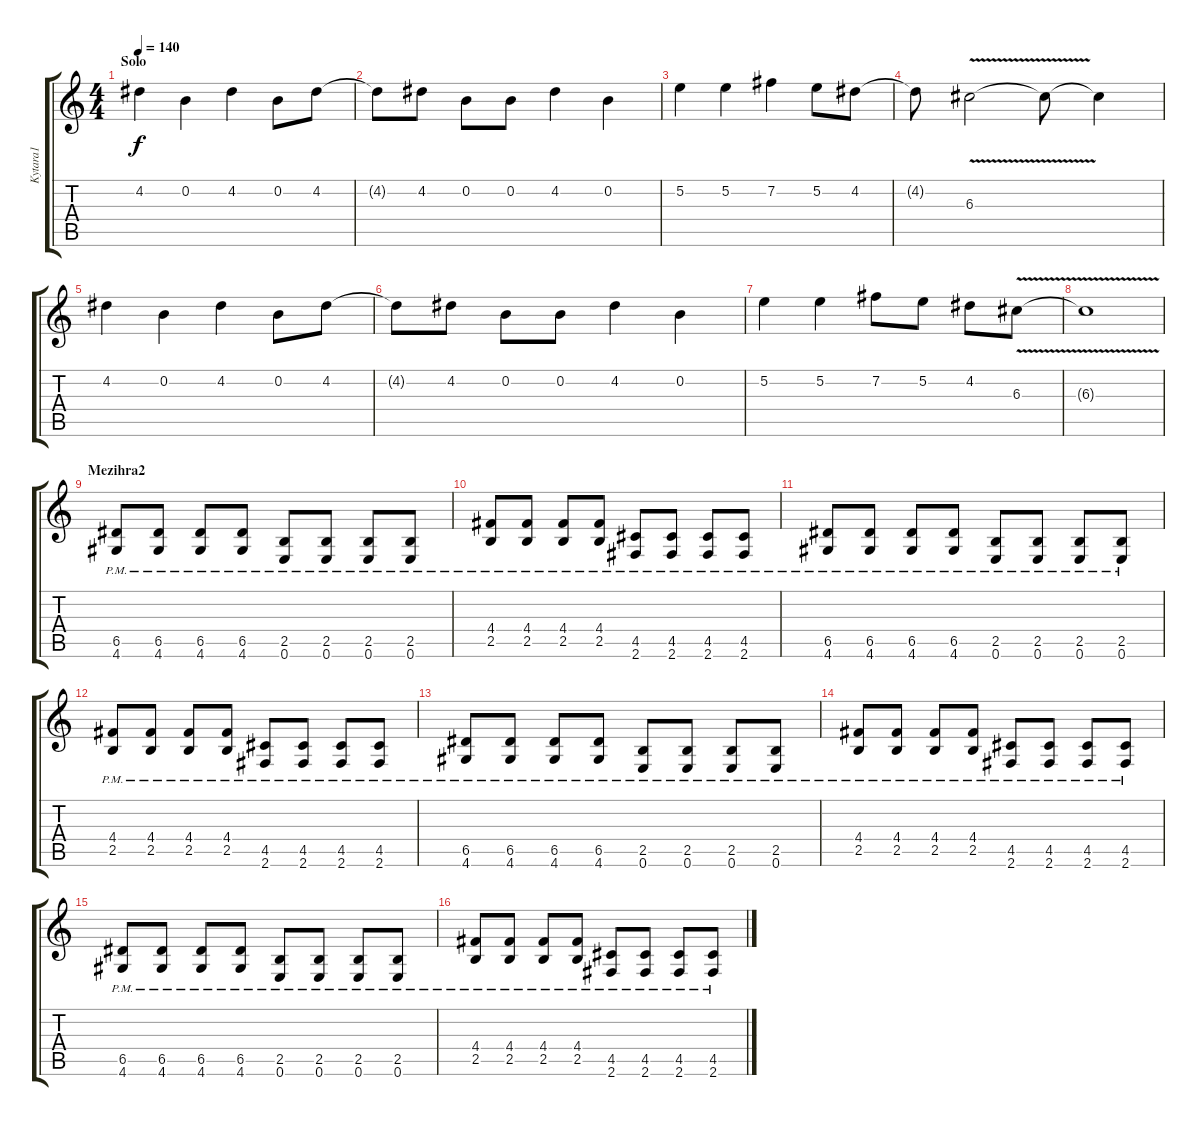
\track ("Kytara1" "Kytara1") {instrument distortionguitar}
\staff {score tabs}
\tuning (E4 B3 G3 D3 A2 E2) {hide}
\ts (4 4)
\section ("" "Solo")
\tempo 140
\clef g2
\ks c
4.2.4{dy f} 0.2.4 4.2.4 0.2.8 4.2.8 |
4.2{t}.8 4.2.8 0.2.8 0.2.8 4.2.4 0.2.4 |
5.2.4 5.2.4 7.2.4 5.2.8 4.2.8 |
4.2{t}.8 6.3{v}.2 6.3{t}.8 6.3{t}.4 |
4.2.4 0.2.4 4.2.4 0.2.8 4.2.8 |
4.2{t}.8 4.2.8 0.2.8 0.2.8 4.2.4 0.2.4 |
5.2.4 5.2.4 7.2.8 5.2.8 4.2.8 6.3{v}.8 |
6.3{t}.1 |
\section ("" "Mezihra2")
(6.5{pm} 4.6{pm}).8 (6.5{pm} 4.6{pm}).8 (6.5{pm} 4.6{pm}).8 (6.5{pm} 4.6{pm}).8 (2.5{pm} 0.6{pm}).8 (2.5{pm} 0.6{pm}).8 (2.5{pm} 0.6{pm}).8 (2.5{pm} 0.6{pm}).8 |
(4.4{pm} 2.5{pm}).8 (4.4{pm} 2.5{pm}).8 (4.4{pm} 2.5{pm}).8 (4.4{pm} 2.5{pm}).8 (4.5{pm} 2.6{pm}).8 (4.5{pm} 2.6{pm}).8 (4.5{pm} 2.6{pm}).8 (4.5{pm} 2.6{pm}).8 |
(6.5{pm} 4.6{pm}).8 (6.5{pm} 4.6{pm}).8 (6.5{pm} 4.6{pm}).8 (6.5{pm} 4.6{pm}).8 (2.5{pm} 0.6{pm}).8 (2.5{pm} 0.6{pm}).8 (2.5{pm} 0.6{pm}).8 (2.5{pm} 0.6{pm}).8 |
(4.4{pm} 2.5{pm}).8 (4.4{pm} 2.5{pm}).8 (4.4{pm} 2.5{pm}).8 (4.4{pm} 2.5{pm}).8 (4.5{pm} 2.6{pm}).8 (4.5{pm} 2.6{pm}).8 (4.5{pm} 2.6{pm}).8 (4.5{pm} 2.6{pm}).8 |
(6.5{pm} 4.6{pm}).8 (6.5{pm} 4.6{pm}).8 (6.5{pm} 4.6{pm}).8 (6.5{pm} 4.6{pm}).8 (2.5{pm} 0.6{pm}).8 (2.5{pm} 0.6{pm}).8 (2.5{pm} 0.6{pm}).8 (2.5{pm} 0.6{pm}).8 |
(4.4{pm} 2.5{pm}).8 (4.4{pm} 2.5{pm}).8 (4.4{pm} 2.5{pm}).8 (4.4{pm} 2.5{pm}).8 (4.5{pm} 2.6{pm}).8 (4.5{pm} 2.6{pm}).8 (4.5{pm} 2.6{pm}).8 (4.5{pm} 2.6{pm}).8 |
(6.5{pm} 4.6{pm}).8 (6.5{pm} 4.6{pm}).8 (6.5{pm} 4.6{pm}).8 (6.5{pm} 4.6{pm}).8 (2.5{pm} 0.6{pm}).8 (2.5{pm} 0.6{pm}).8 (2.5{pm} 0.6{pm}).8 (2.5{pm} 0.6{pm}).8 |
(4.4{pm} 2.5{pm}).8 (4.4{pm} 2.5{pm}).8 (4.4{pm} 2.5{pm}).8 (4.4{pm} 2.5{pm}).8 (4.5{pm} 2.6{pm}).8 (4.5{pm} 2.6{pm}).8 (4.5{pm} 2.6{pm}).8 (4.5{pm} 2.6{pm}).8
